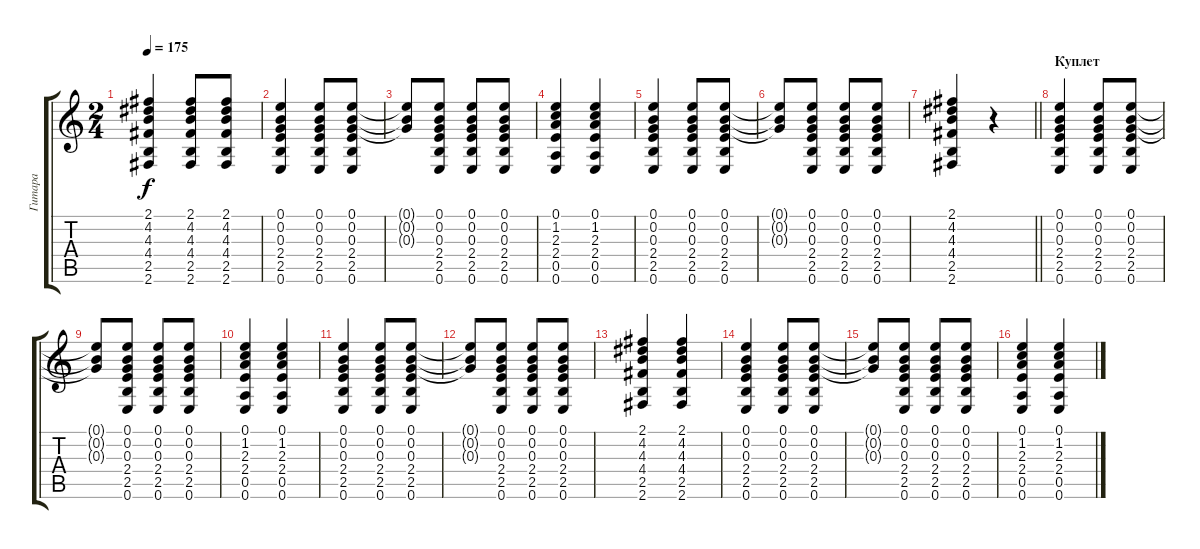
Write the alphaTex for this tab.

\track ("Гитара" "Гитара") {instrument acousticguitarsteel}
\staff {score tabs}
\tuning (E4 B3 G3 D3 A2 E2) {hide}
\ts (2 4)
\tempo 175
\clef g2
\ks c
(2.1 4.2 4.3 4.4 2.5 2.6).4{dy f} (2.1 4.2 4.3 4.4 2.5 2.6).8 (2.1 4.2 4.3 4.4 2.5 2.6).8 |
(0.1 0.2 0.3 2.4 2.5 0.6).4 (0.1 0.2 0.3 2.4 2.5 0.6).8 (0.1 0.2 0.3 2.4 2.5 0.6).8 |
(0.1{t} 0.2{t} 0.3{t}).8 (0.1 0.2 0.3 2.4 2.5 0.6).8 (0.1 0.2 0.3 2.4 2.5 0.6).8 (0.1 0.2 0.3 2.4 2.5 0.6).8 |
(0.1 1.2 2.3 2.4 0.5 0.6).4 (0.1 1.2 2.3 2.4 0.5 0.6).4 |
(0.1 0.2 0.3 2.4 2.5 0.6).4 (0.1 0.2 0.3 2.4 2.5 0.6).8 (0.1 0.2 0.3 2.4 2.5 0.6).8 |
(0.1{t} 0.2{t} 0.3{t}).8 (0.1 0.2 0.3 2.4 2.5 0.6).8 (0.1 0.2 0.3 2.4 2.5 0.6).8 (0.1 0.2 0.3 2.4 2.5 0.6).8 |
\barLineRight lightlight
(2.1 4.2 4.3 4.4 2.5 2.6).4 r.4 |
\section ("" "Куплет")
(0.1 0.2 0.3 2.4 2.5 0.6).4 (0.1 0.2 0.3 2.4 2.5 0.6).8 (0.1 0.2 0.3 2.4 2.5 0.6).8 |
(0.1{t} 0.2{t} 0.3{t}).8 (0.1 0.2 0.3 2.4 2.5 0.6).8 (0.1 0.2 0.3 2.4 2.5 0.6).8 (0.1 0.2 0.3 2.4 2.5 0.6).8 |
(0.1 1.2 2.3 2.4 0.5 0.6).4 (0.1 1.2 2.3 2.4 0.5 0.6).4 |
(0.1 0.2 0.3 2.4 2.5 0.6).4 (0.1 0.2 0.3 2.4 2.5 0.6).8 (0.1 0.2 0.3 2.4 2.5 0.6).8 |
(0.1{t} 0.2{t} 0.3{t}).8 (0.1 0.2 0.3 2.4 2.5 0.6).8 (0.1 0.2 0.3 2.4 2.5 0.6).8 (0.1 0.2 0.3 2.4 2.5 0.6).8 |
(2.1 4.2 4.3 4.4 2.5 2.6).4 (2.1 4.2 4.3 4.4 2.5 2.6).4 |
(0.1 0.2 0.3 2.4 2.5 0.6).4 (0.1 0.2 0.3 2.4 2.5 0.6).8 (0.1 0.2 0.3 2.4 2.5 0.6).8 |
(0.1{t} 0.2{t} 0.3{t}).8 (0.1 0.2 0.3 2.4 2.5 0.6).8 (0.1 0.2 0.3 2.4 2.5 0.6).8 (0.1 0.2 0.3 2.4 2.5 0.6).8 |
(0.1 1.2 2.3 2.4 0.5 0.6).4 (0.1 1.2 2.3 2.4 0.5 0.6).4
